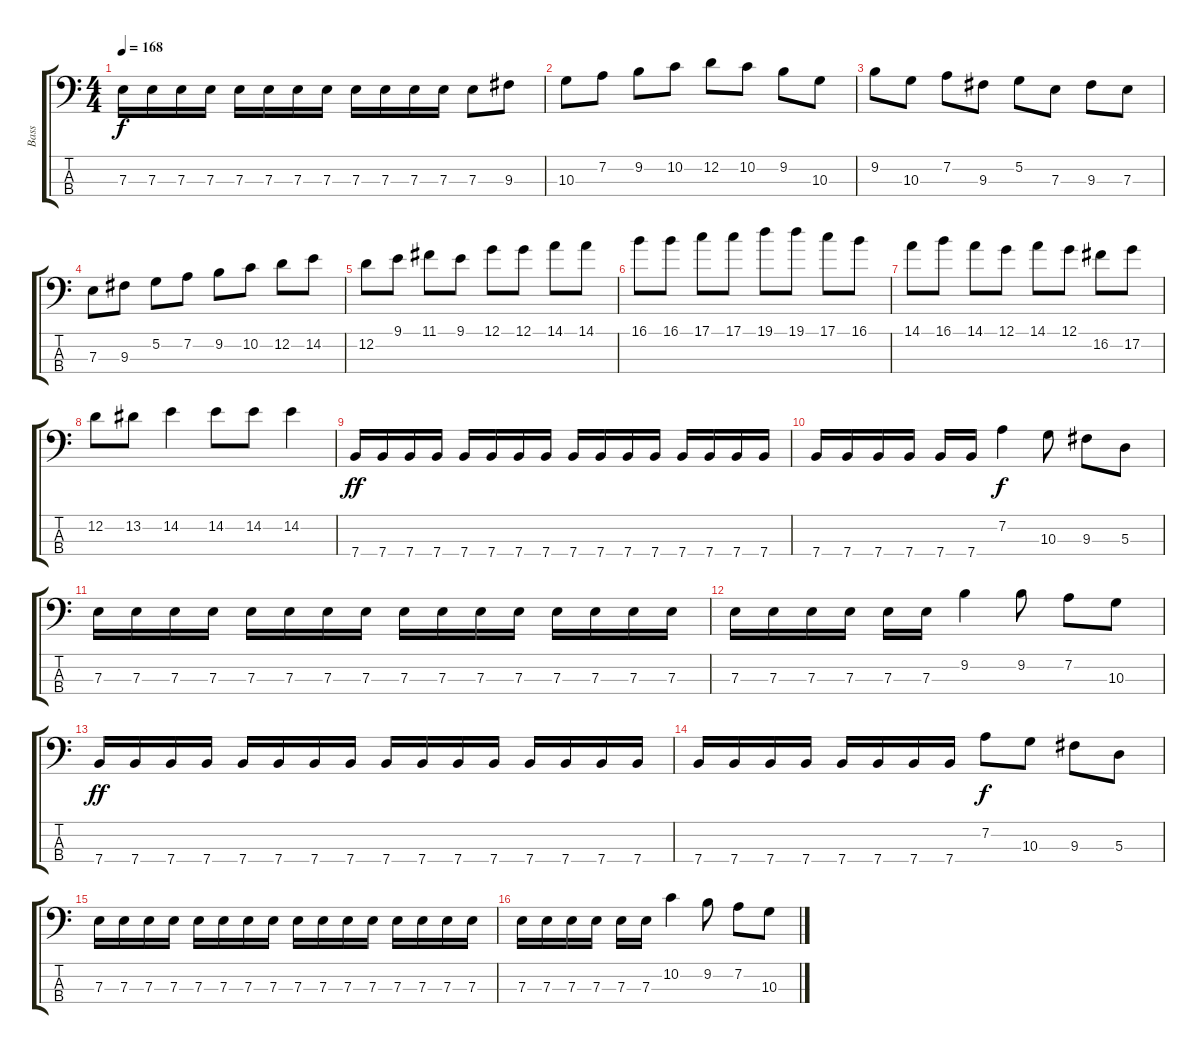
\track ("Bass" "Bass") {instrument electricbasspick}
\staff {score tabs}
\tuning (G2 D2 A1 E1) {hide}
\ts (4 4)
\tempo 168
\clef f4
\ks c
7.3.16{dy f} 7.3.16 7.3.16 7.3.16 7.3.16 7.3.16 7.3.16 7.3.16 7.3.16 7.3.16 7.3.16 7.3.16 7.3.8 9.3.8 |
10.3.8 7.2.8 9.2.8 10.2.8 12.2.8 10.2.8 9.2.8 10.3.8 |
9.2.8 10.3.8 7.2.8 9.3.8 5.2.8 7.3.8 9.3.8 7.3.8 |
7.3.8 9.3.8 5.2.8 7.2.8 9.2.8 10.2.8 12.2.8 14.2.8 |
12.2.8 9.1.8 11.1.8 9.1.8 12.1.8 12.1.8 14.1.8 14.1.8 |
16.1.8 16.1.8 17.1.8 17.1.8 19.1.8 19.1.8 17.1.8 16.1.8 |
14.1.8 16.1.8 14.1.8 12.1.8 14.1.8 12.1.8 16.2.8 17.2.8 |
12.2.8 13.2.8 14.2.4 14.2.8 14.2.8 14.2.4 |
7.4.16{dy ff} 7.4.16 7.4.16 7.4.16 7.4.16 7.4.16 7.4.16 7.4.16 7.4.16 7.4.16 7.4.16 7.4.16 7.4.16 7.4.16 7.4.16 7.4.16 |
7.4.16 7.4.16 7.4.16 7.4.16 7.4.16 7.4.16 7.2.4{dy f} 10.3.8 9.3.8 5.3.8 |
7.3.16 7.3.16 7.3.16 7.3.16 7.3.16 7.3.16 7.3.16 7.3.16 7.3.16 7.3.16 7.3.16 7.3.16 7.3.16 7.3.16 7.3.16 7.3.16 |
7.3.16 7.3.16 7.3.16 7.3.16 7.3.16 7.3.16 9.2.4 9.2.8 7.2.8 10.3.8 |
7.4.16{dy ff} 7.4.16 7.4.16 7.4.16 7.4.16 7.4.16 7.4.16 7.4.16 7.4.16 7.4.16 7.4.16 7.4.16 7.4.16 7.4.16 7.4.16 7.4.16 |
7.4.16 7.4.16 7.4.16 7.4.16 7.4.16 7.4.16 7.4.16 7.4.16 7.2.8{dy f} 10.3.8 9.3.8 5.3.8 |
7.3.16 7.3.16 7.3.16 7.3.16 7.3.16 7.3.16 7.3.16 7.3.16 7.3.16 7.3.16 7.3.16 7.3.16 7.3.16 7.3.16 7.3.16 7.3.16 |
7.3.16 7.3.16 7.3.16 7.3.16 7.3.16 7.3.16 10.2.4 9.2.8 7.2.8 10.3.8
